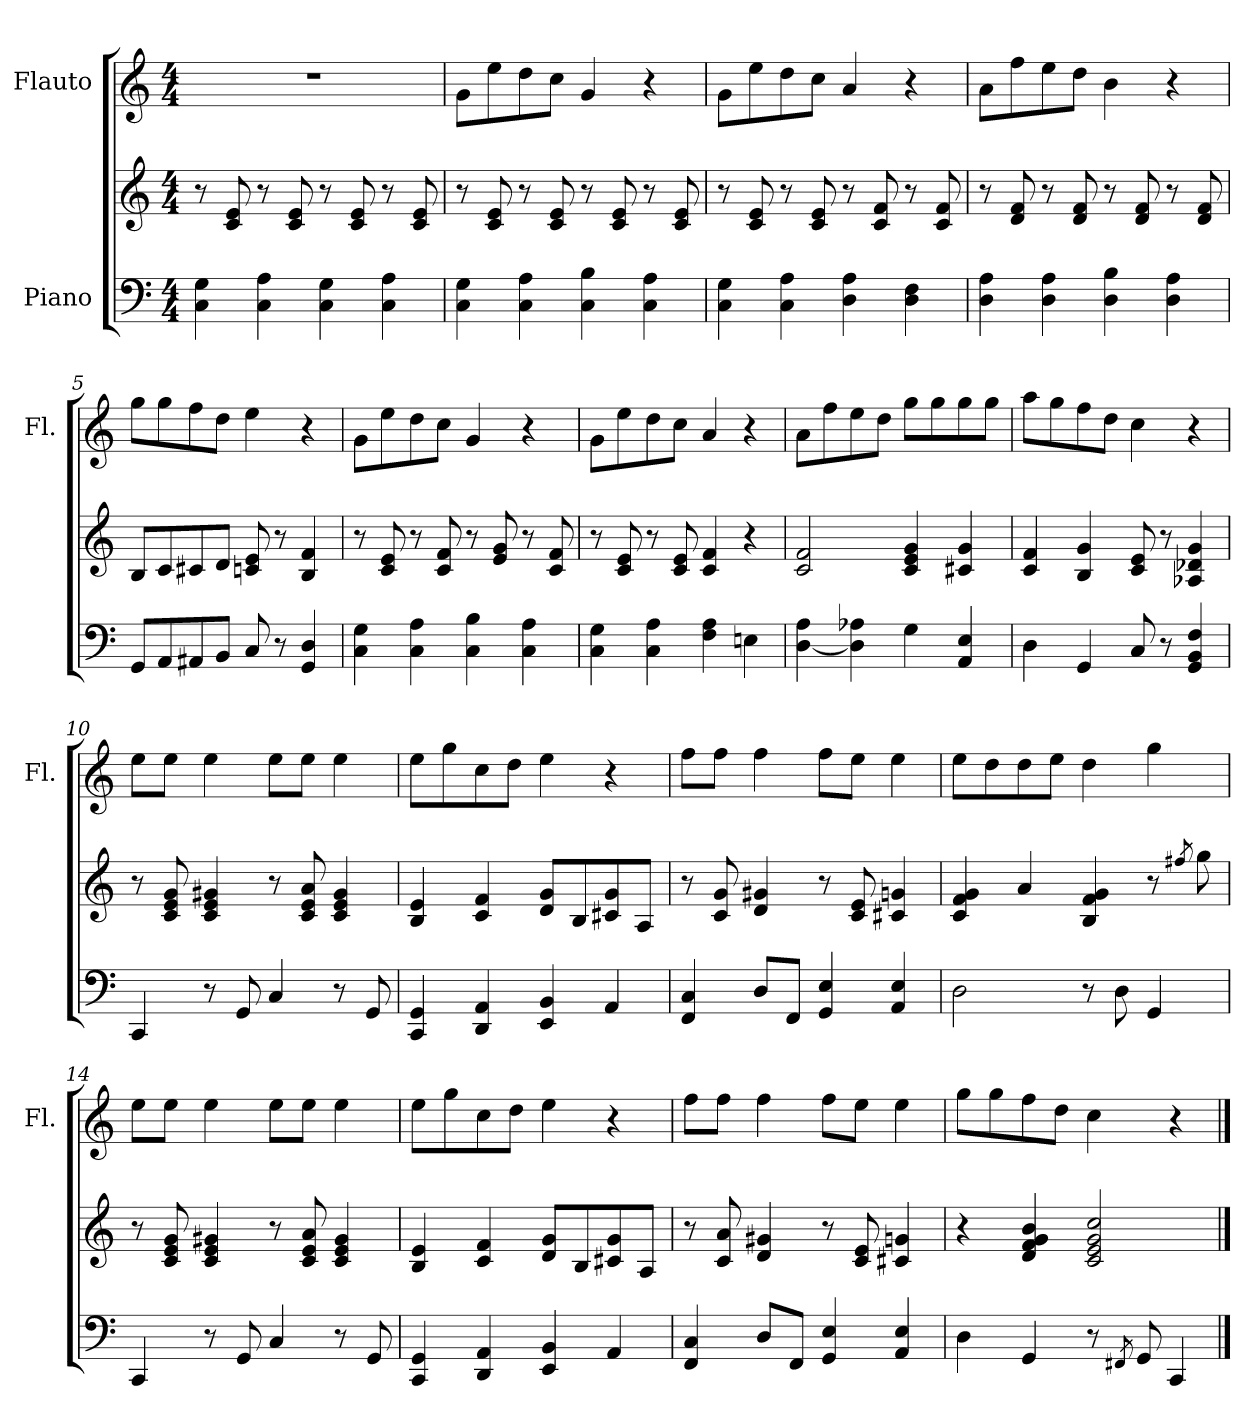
**kern	**kern	**kern
*part2	*part2	*part1
*staff3	*staff2	*staff1
*I"Piano	*	*I"Flauto
*	*	*I'Fl.
*clefF4	*clefG2	*clefG2
*k[]	*k[]	*k[]
*M4/4	*M4/4	*M4/4
*MM80	*MM80	*MM80
=1	=1	=1
4C\ 4G\	8r	1r
.	8c/ 8e/	.
4C\ 4A\	8r	.
.	8c/ 8e/	.
4C\ 4G\	8r	.
.	8c/ 8e/	.
4C\ 4A\	8r	.
.	8c/ 8e/	.
=2	=2	=2
4C\ 4G\	8r	8g\L
.	8c/ 8e/	8ee\
4C\ 4A\	8r	8dd\
.	8c/ 8e/	8cc\J
4C\ 4B\	8r	4g/
.	8c/ 8e/	.
4C\ 4A\	8r	4r
.	8c/ 8e/	.
=3	=3	=3
4C\ 4G\	8r	8g\L
.	8c/ 8e/	8ee\
4C\ 4A\	8r	8dd\
.	8c/ 8e/	8cc\J
4D\ 4A\	8r	4a/
.	8c/ 8f/	.
4D\ 4F\	8r	4r
.	8c/ 8f/	.
=4	=4	=4
4D\ 4A\	8r	8a\L
.	8d/ 8f/	8ff\
4D\ 4A\	8r	8ee\
.	8d/ 8f/	8dd\J
4D\ 4B\	8r	4b\
.	8d/ 8f/	.
4D\ 4A\	8r	4r
.	8d/ 8f/	.
=5	=5	=5
8GG/L	8B/L	8gg\L
8AA/	8c/	8gg\
8AA#X/	8c#X/	8ff\
8BB/J	8d/J	8dd\J
8C/	8cn/ 8e/	4ee\
8r	8r	.
4GG/ 4D/	4B/ 4f/	4r
!!LO:LB:g=z
=6	=6	=6
4C\ 4G\	8r	8g\L
.	8c/ 8e/	8ee\
4C\ 4A\	8r	8dd\
.	8c/ 8f/	8cc\J
4C\ 4B\	8r	4g/
.	8e/ 8g/	.
4C\ 4A\	8r	4r
.	8c/ 8f/	.
=7	=7	=7
4C\ 4G\	8r	8g\L
.	8c/ 8e/	8ee\
4C\ 4A\	8r	8dd\
.	8c/ 8e/	8cc\J
4F\ 4A\	4c/ 4f/	4a/
4En\	4r	4r
=8	=8	=8
[4D\ 4A\	2c/ 2f/	8a\L
.	.	8ff\
4D\] 4A-X\	.	8ee\
.	.	8dd\J
4G\	4c/ 4e/ 4g/	8gg\L
.	.	8gg\
4AA/ 4E/	4c#X/ 4g/	8gg\
.	.	8gg\J
=9	=9	=9
4D\	4c/ 4f/	8aa\L
.	.	8gg\
4GG/	4B/ 4g/	8ff\
.	.	8dd\J
8C/	8c/ 8e/	4cc\
8r	8r	.
4GG/ 4BB/ 4F/	4A-X/ 4d-X/ 4g/	4r
!!LO:LB:g=z
=10	=10	=10
4CC/	8r	8ee\L
.	8c/ 8e/ 8g/	8ee\J
8r	4c/ 4e/ 4g#X/	4ee\
8GG/	.	.
4C/	8r	8ee\L
.	8c/ 8e/ 8a/	8ee\J
8r	4c/ 4e/ 4g#/	4ee\
8GG/	.	.
=11	=11	=11
4CC/ 4GG/	4B/ 4e/	8ee\L
.	.	8gg\
4DD/ 4AA/	4c/ 4f/	8cc\
.	.	8dd\J
4EE/ 4BB/	8d/ 8g/L	4ee\
.	8B/	.
4AA/	8c#X/ 8g/	4r
.	8A/J	.
=12	=12	=12
4FF/ 4C/	8r	8ff\L
.	8c/ 8g/	8ff\J
8D/L	4d/ 4g#X/	4ff\
8FF/J	.	.
4GG/ 4E/	8r	8ff\L
.	8c/ 8e/	8ee\J
4AA/ 4E/	4c#X/ 4gn/	4ee\
=13	=13	=13
2D\	4c/ 4f/ 4g/	8ee\L
.	.	8dd\
.	4a/	8dd\
.	.	8ee\J
8r	4B/ 4f/ 4g/	4dd\
8D\	.	.
4GG/	8r	4gg\
.	8qff#X/	.
.	8gg\	.
!!LO:LB:g=z
=14	=14	=14
4CC/	8r	8ee\L
.	8c/ 8e/ 8g/	8ee\J
8r	4c/ 4e/ 4g#X/	4ee\
8GG/	.	.
4C/	8r	8ee\L
.	8c/ 8e/ 8a/	8ee\J
8r	4c/ 4e/ 4g#/	4ee\
8GG/	.	.
=15	=15	=15
4CC/ 4GG/	4B/ 4e/	8ee\L
.	.	8gg\
4DD/ 4AA/	4c/ 4f/	8cc\
.	.	8dd\J
4EE/ 4BB/	8d/ 8g/L	4ee\
.	8B/	.
4AA/	8c#X/ 8g/	4r
.	8A/J	.
=16	=16	=16
4FF/ 4C/	8r	8ff\L
.	8c/ 8a/	8ff\J
8D/L	4d/ 4g#X/	4ff\
8FF/J	.	.
4GG/ 4E/	8r	8ff\L
.	8c/ 8e/	8ee\J
4AA/ 4E/	4c#X/ 4gn/	4ee\
=17	=17	=17
4D\	4r	8gg\L
.	.	8gg\
4GG/	4d/ 4f/ 4g/ 4b/	8ff\
.	.	8dd\J
8r	2c/ 2e/ 2g/ 2cc/	4cc\
8qFF#X/	.	.
8GG/	.	.
4CC/	.	4r
==	==	==
*-	*-	*-
